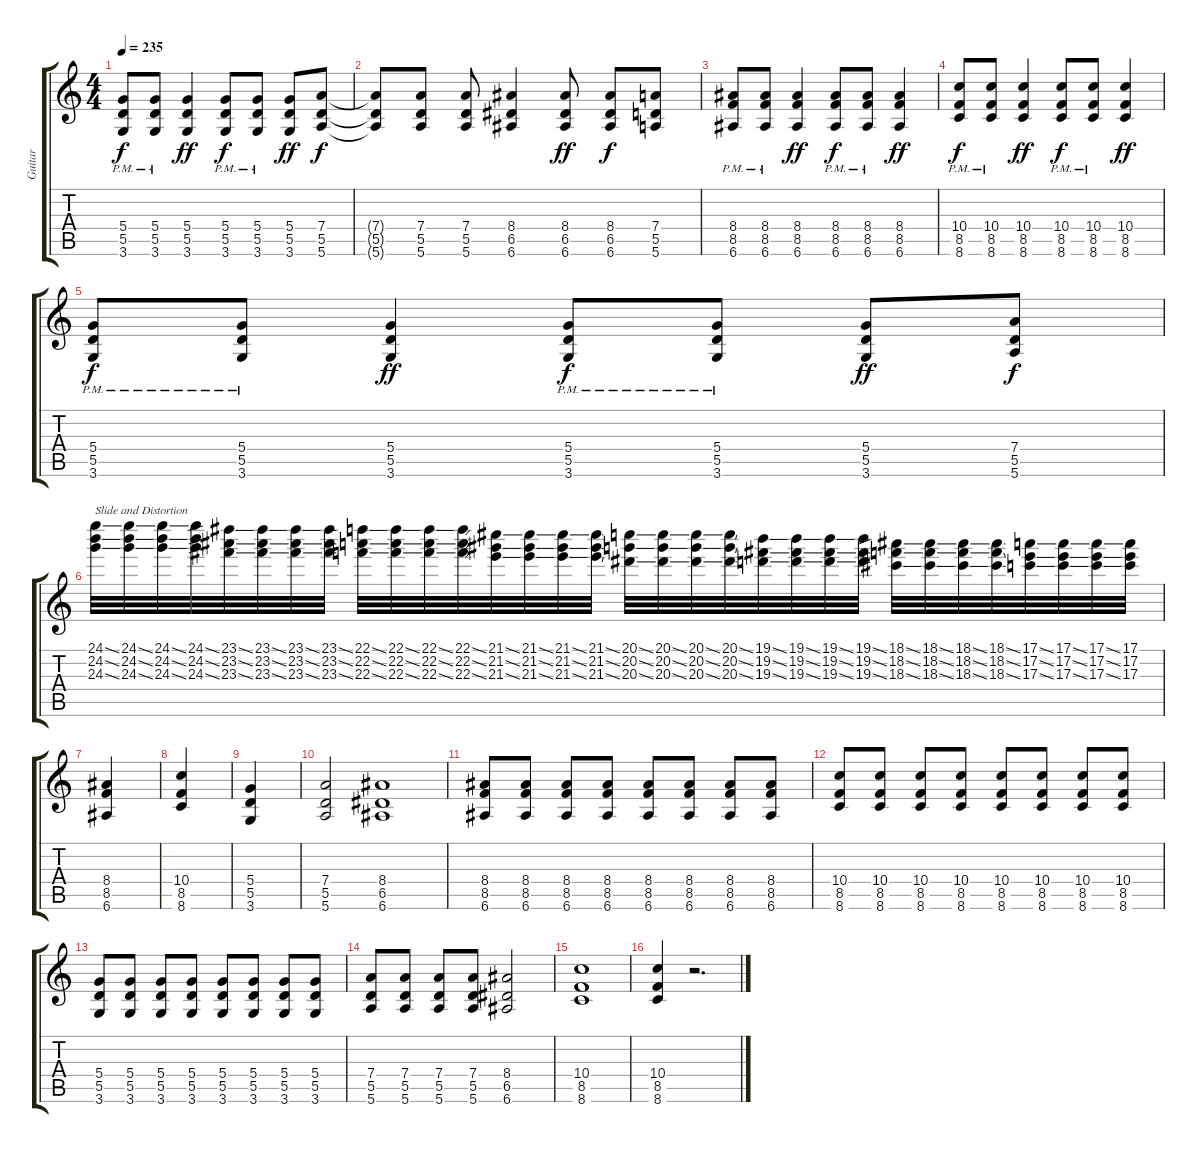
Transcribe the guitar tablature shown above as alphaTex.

\track ("Guitar" "Guitar") {instrument electricguitarclean}
\staff {score tabs}
\tuning (E4 B3 G3 D3 A2 E2) {hide}
\ts (4 4)
\tempo 235
\clef g2
\ks c
(5.4{pm} 5.5{pm} 3.6{pm}).8{dy f} (5.4{pm} 5.5{pm} 3.6{pm}).8 (5.4 5.5 3.6).4{dy ff} (5.4{pm} 5.5{pm} 3.6{pm}).8{dy f} (5.4{pm} 5.5{pm} 3.6{pm}).8 (5.4 5.5 3.6).8{dy ff} (7.4 5.5 5.6).8{dy f} |
(7.4{t} 5.5{t} 5.6{t}).8 (7.4 5.5 5.6).8 (7.4 5.5 5.6).8 (8.4 6.5 6.6).4 (8.4 6.5 6.6).8{dy ff} (8.4 6.5 6.6).8{dy f} (7.4 5.5 5.6).8 |
(8.4{pm} 8.5{pm} 6.6{pm}).8 (8.4{pm} 8.5{pm} 6.6{pm}).8 (8.4 8.5 6.6).4{dy ff} (8.4{pm} 8.5{pm} 6.6{pm}).8{dy f} (8.4{pm} 8.5{pm} 6.6{pm}).8 (8.4 8.5 6.6).4{dy ff} |
(10.4{pm} 8.5{pm} 8.6{pm}).8{dy f} (10.4{pm} 8.5{pm} 8.6{pm}).8 (10.4 8.5 8.6).4{dy ff} (10.4{pm} 8.5{pm} 8.6{pm}).8{dy f} (10.4{pm} 8.5{pm} 8.6{pm}).8 (10.4 8.5 8.6).4{dy ff} |
(5.4{pm} 5.5{pm} 3.6{pm}).8{dy f} (5.4{pm} 5.5{pm} 3.6{pm}).8 (5.4 5.5 3.6).4{dy ff} (5.4{pm} 5.5{pm} 3.6{pm}).8{dy f} (5.4{pm} 5.5{pm} 3.6{pm}).8 (5.4 5.5 3.6).8{dy ff} (7.4 5.5 5.6).8{dy f} |
(24.1{ss} 24.2{ss} 24.3{ss}).32{txt "Slide and Distortion" volume 16 balance 0 instrument guitarharmonics} (24.1{ss} 24.2{ss} 24.3{ss}).32 (24.1{ss} 24.2{ss} 24.3{ss}).32 (24.1{ss} 24.2{ss} 24.3{ss}).32{volume 13} (23.1{ss} 23.2{ss} 23.3{ss}).32 (23.1{ss} 23.2{ss} 23.3{ss}).32 (23.1{ss} 23.2{ss} 23.3{ss}).32 (23.1{ss} 23.2{ss} 23.3{ss}).32 (22.1{ss} 22.2{ss} 22.3{ss}).32 (22.1{ss} 22.2{ss} 22.3{ss}).32 (22.1{ss} 22.2{ss} 22.3{ss}).32 (22.1{ss} 22.2{ss} 22.3{ss}).32 (21.1{ss} 21.2{ss} 21.3{ss}).32 (21.1{ss} 21.2{ss} 21.3{ss}).32 (21.1{ss} 21.2{ss} 21.3{ss}).32 (21.1{ss} 21.2{ss} 21.3{ss}).32 (20.1{ss} 20.2{ss} 20.3{ss}).32 (20.1{ss} 20.2{ss} 20.3{ss}).32 (20.1{ss} 20.2{ss} 20.3{ss}).32 (20.1{ss} 20.2{ss} 20.3{ss}).32 (19.1{ss} 19.2{ss} 19.3{ss}).32 (19.1{ss} 19.2{ss} 19.3{ss}).32 (19.1{ss} 19.2{ss} 19.3{ss}).32 (19.1{ss} 19.2{ss} 19.3{ss}).32 (18.1{ss} 18.2{ss} 18.3{ss}).32 (18.1{ss} 18.2{ss} 18.3{ss}).32 (18.1{ss} 18.2{ss} 18.3{ss}).32 (18.1{ss} 18.2{ss} 18.3{ss}).32 (17.1{ss} 17.2{ss} 17.3{ss}).32 (17.1{ss} 17.2{ss} 17.3{ss}).32 (17.1{ss} 17.2{ss} 17.3{ss}).32 (17.1 17.2 17.3).32 |
(8.4 8.5 6.6).4{volume 16 balance 9 instrument distortionguitar} |
(10.4 8.5 8.6).4 |
(5.4 5.5 3.6).4 |
(7.4 5.5 5.6).2 (8.4 6.5 6.6).1 |
(8.4 8.5 6.6).8 (8.4 8.5 6.6).8 (8.4 8.5 6.6).8 (8.4 8.5 6.6).8 (8.4 8.5 6.6).8 (8.4 8.5 6.6).8 (8.4 8.5 6.6).8 (8.4 8.5 6.6).8 |
(10.4 8.5 8.6).8 (10.4 8.5 8.6).8 (10.4 8.5 8.6).8 (10.4 8.5 8.6).8 (10.4 8.5 8.6).8 (10.4 8.5 8.6).8 (10.4 8.5 8.6).8 (10.4 8.5 8.6).8 |
(5.4 5.5 3.6).8 (5.4 5.5 3.6).8 (5.4 5.5 3.6).8 (5.4 5.5 3.6).8 (5.4 5.5 3.6).8 (5.4 5.5 3.6).8 (5.4 5.5 3.6).8 (5.4 5.5 3.6).8 |
(7.4 5.5 5.6).8 (7.4 5.5 5.6).8 (7.4 5.5 5.6).8 (7.4 5.5 5.6).8 (8.4 6.5 6.6).2 |
(10.4 8.5 8.6).1 |
(10.4 8.5 8.6).4 r.2{d}
